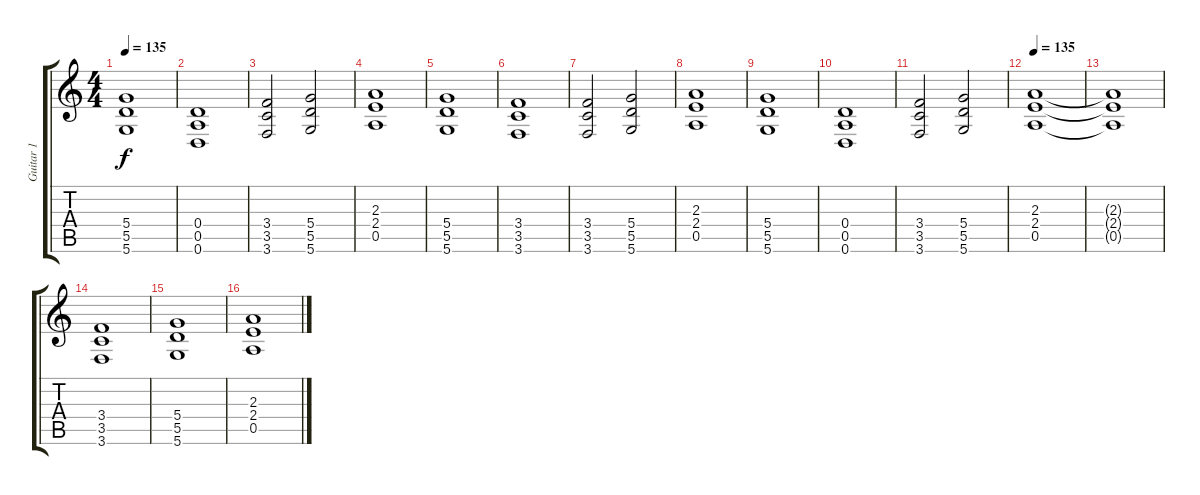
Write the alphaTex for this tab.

\track ("Guitar 1" "Guitar 1") {instrument distortionguitar}
\staff {score tabs}
\tuning (E4 B3 G3 D3 A2 D2) {hide}
\ts (4 4)
\tempo 135
\clef g2
\ks c
(5.4 5.5 5.6).1{dy f} |
(0.4 0.5 0.6).1 |
(3.4 3.5 3.6).2 (5.4 5.5 5.6).2 |
(2.3 2.4 0.5).1 |
(5.4 5.5 5.6).1 |
(3.4 3.5 3.6).1 |
(3.4 3.5 3.6).2 (5.4 5.5 5.6).2 |
(2.3 2.4 0.5).1 |
(5.4 5.5 5.6).1 |
(0.4 0.5 0.6).1 |
(3.4 3.5 3.6).2 (5.4 5.5 5.6).2 |
\tempo 135
(2.3 2.4 0.5).1 |
(2.3{t} 2.4{t} 0.5{t}).1 |
(3.4 3.5 3.6).1 |
(5.4 5.5 5.6).1 |
(2.3 2.4 0.5).1
